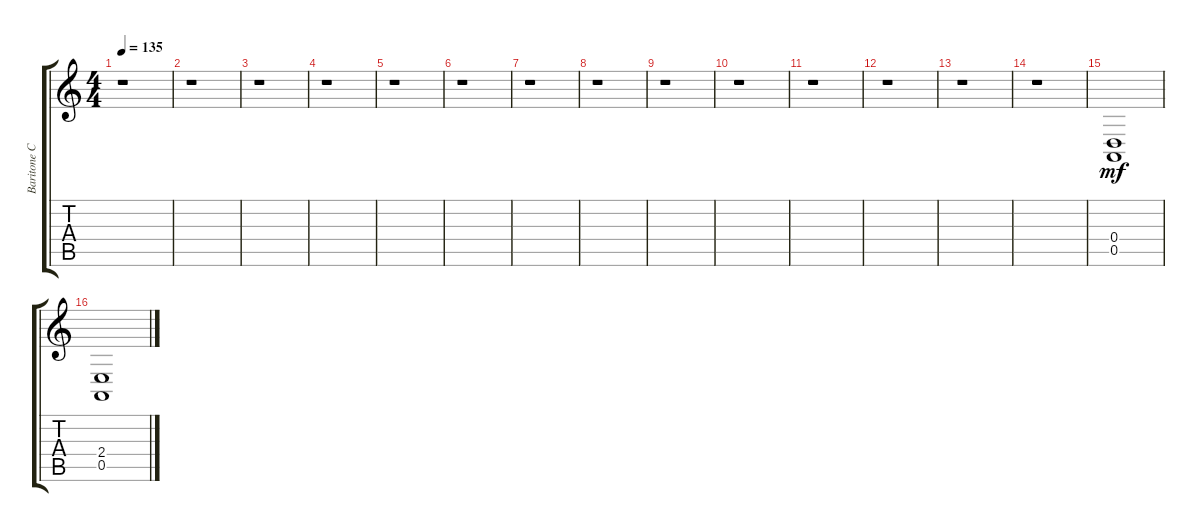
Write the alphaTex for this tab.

\track ("Baritone Choir" "Baritone C") {instrument choiraahs}
\staff {score tabs}
\tuning (E4 B3 G3 D3 A2 E2) {hide}
\ts (4 4)
\tempo 135
\clef g2
\ks c
r.1{dy mf} |
r.1 |
r.1 |
r.1 |
r.1 |
r.1 |
r.1 |
r.1 |
r.1 |
r.1 |
r.1 |
r.1 |
r.1 |
r.1 |
(0.4 0.5).1 |
(2.4 0.5).1
